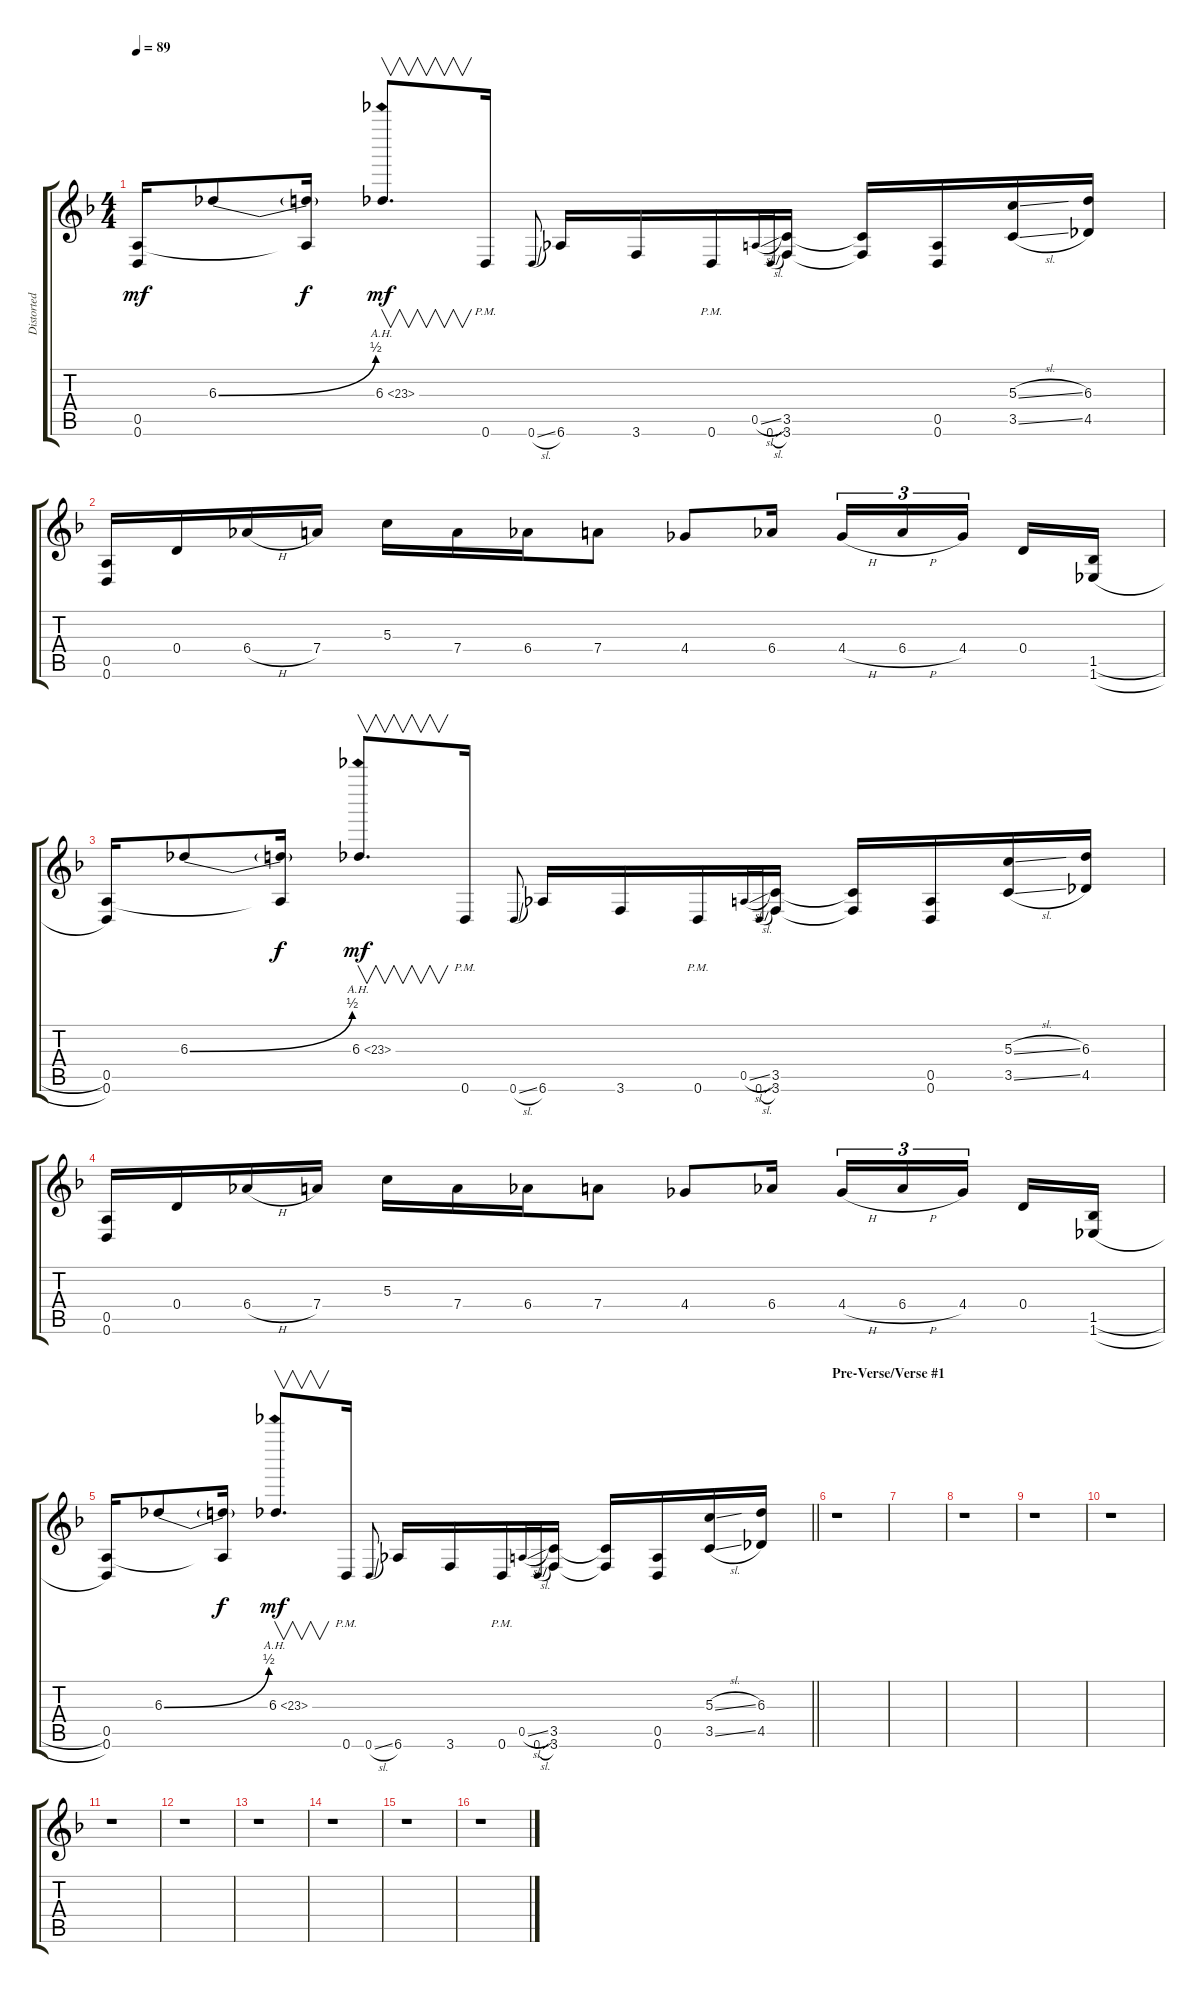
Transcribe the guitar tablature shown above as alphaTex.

\track ("Distorted Guitar 3" "Distorted ") {instrument distortionguitar}
\staff {score tabs}
\tuning (E4 B3 G3 D3 A2 D2) {hide}
\ts (4 4)
\tempo 89
\clef g2
\ks f
(0.5 0.6).16{dy mf} 6.3{be (bend 0 0 60 2)}.8 (6.3{t} 0.5{t}).16{dy f} 6.3{ah 17}.8{v d dy mf} 0.6{pm}.16 0.6{sl}.8{gr onbeat} 6.6.16 3.6.16 0.6{pm}.16 0.5{sl}.16{gr onbeat} 0.6{sl}.16{gr onbeat} (3.5 3.6).16 (3.5{t} 3.6{t}).16 (0.5 0.6).16 (5.3{sl} 3.5{sl}).16 (6.3 4.5).16 |
(0.5 0.6).16 0.4.16 6.4{h}.16 7.4.16 5.3.16 7.4.16 6.4.16 7.4.8 4.4.8 6.4.16 4.4{h}.16{tu (3 2)} 6.4{h}.16{tu (3 2)} 4.4.16{tu (3 2) beam splitsecondary} 0.4.16 (1.5{h} 1.6{h}).16 |
(0.5 0.6).16 6.3{be (bend 0 0 60 2)}.8 (6.3{t} 0.5{t}).16{dy f} 6.3{ah 17}.8{v d dy mf} 0.6{pm}.16 0.6{sl}.8{gr onbeat} 6.6.16 3.6.16 0.6{pm}.16 0.5{sl}.16{gr onbeat} 0.6{sl}.16{gr onbeat} (3.5 3.6).16 (3.5{t} 3.6{t}).16 (0.5 0.6).16 (5.3{sl} 3.5{sl}).16 (6.3 4.5).16 |
(0.5 0.6).16 0.4.16 6.4{h}.16 7.4.16 5.3.16 7.4.16 6.4.16 7.4.8 4.4.8 6.4.16 4.4{h}.16{tu (3 2)} 6.4{h}.16{tu (3 2)} 4.4.16{tu (3 2) beam splitsecondary} 0.4.16 (1.5{h} 1.6{h}).16 |
\barLineRight lightlight
(0.5 0.6).16 6.3{be (bend 0 0 60 2)}.8 (6.3{t} 0.5{t}).16{dy f} 6.3{ah 17}.8{v d dy mf} 0.6{pm}.16 0.6{sl}.8{gr onbeat} 6.6.16 3.6.16 0.6{pm}.16 0.5{sl}.16{gr onbeat} 0.6{sl}.16{gr onbeat} (3.5 3.6).16 (3.5{t} 3.6{t}).16 (0.5 0.6).16 (5.3{sl} 3.5{sl}).16 (6.3 4.5).16 |
\section ("" "Pre-Verse/Verse #1")
r.1 |
|
r.1 |
r.1 |
r.1 |
r.1 |
r.1 |
r.1 |
r.1 |
r.1 |
r.1
